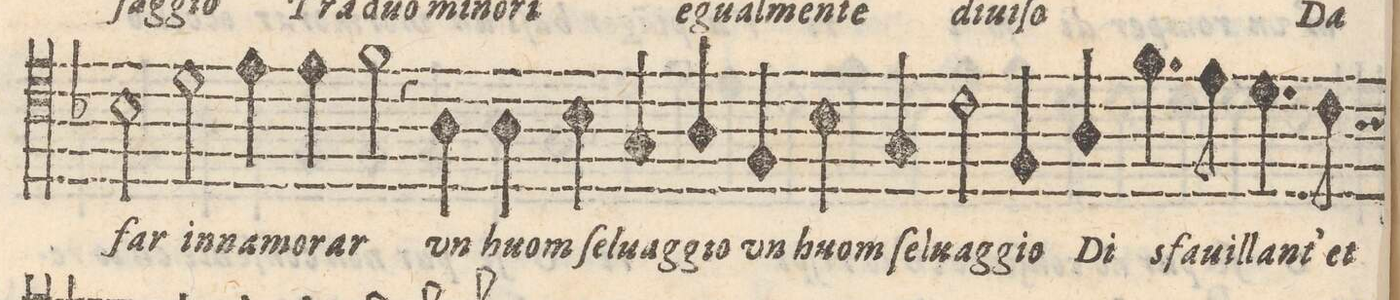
**kern	**text
*I"TENORE	*
*clefC4	*
*k[b-]	*
*met(C)	*
*M2/1	*
2B-\	far
=20-	=20-
2d\	in-
4e\	-na-
4e\	-mo-
2f\	-rar
4r	.
4A\	vn
=21-	=21-
4A\	huom
4B-\	ſel-
4G/	-uag-
4A/	-gio
4Fny/	vn
4B-\	huom
4G/	ſel-
2c\	-uag-
=22-	=22-
4F/	-gio
4A/	Di
4.f\	sfa-
8e\	-uil-
4.d\	-lan-
8c\	-t'_et
*-	*-
